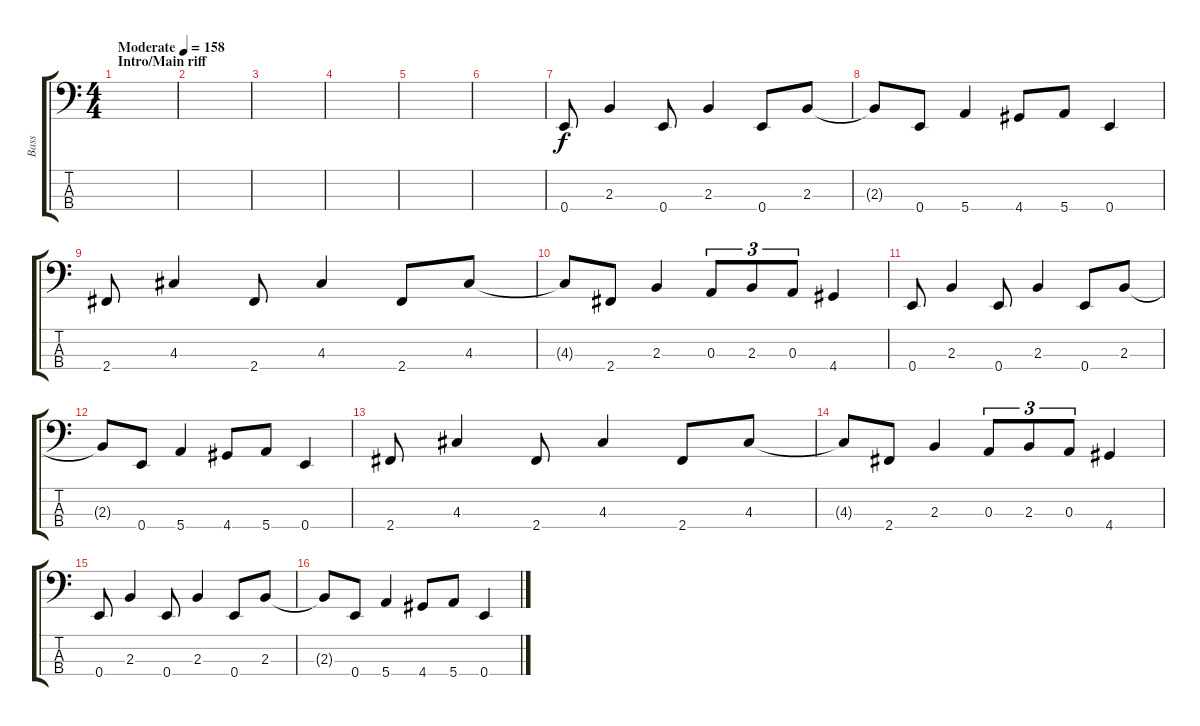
\track ("Bass" "Bass") {instrument electricbassfinger}
\staff {score tabs}
\tuning (G2 D2 A1 E1) {hide}
\ts (4 4)
\section ("" "Intro/Main riff")
\tempo (158 "Moderate")
\clef f4
\ks c
|
|
|
|
|
|
0.4.8 2.3.4 0.4.8 2.3.4 0.4.8 2.3.8 |
2.3{t}.8 0.4.8 5.4.4 4.4.8 5.4.8 0.4.4 |
2.4.8 4.3.4 2.4.8 4.3.4 2.4.8 4.3.8 |
4.3{t}.8 2.4.8 2.3.4 0.3.8{tu (3 2)} 2.3.8{tu (3 2)} 0.3.8{tu (3 2)} 4.4.4 |
0.4.8 2.3.4 0.4.8 2.3.4 0.4.8 2.3.8 |
2.3{t}.8 0.4.8 5.4.4 4.4.8 5.4.8 0.4.4 |
2.4.8 4.3.4 2.4.8 4.3.4 2.4.8 4.3.8 |
4.3{t}.8 2.4.8 2.3.4 0.3.8{tu (3 2)} 2.3.8{tu (3 2)} 0.3.8{tu (3 2)} 4.4.4 |
0.4.8 2.3.4 0.4.8 2.3.4 0.4.8 2.3.8 |
2.3{t}.8 0.4.8 5.4.4 4.4.8 5.4.8 0.4.4
